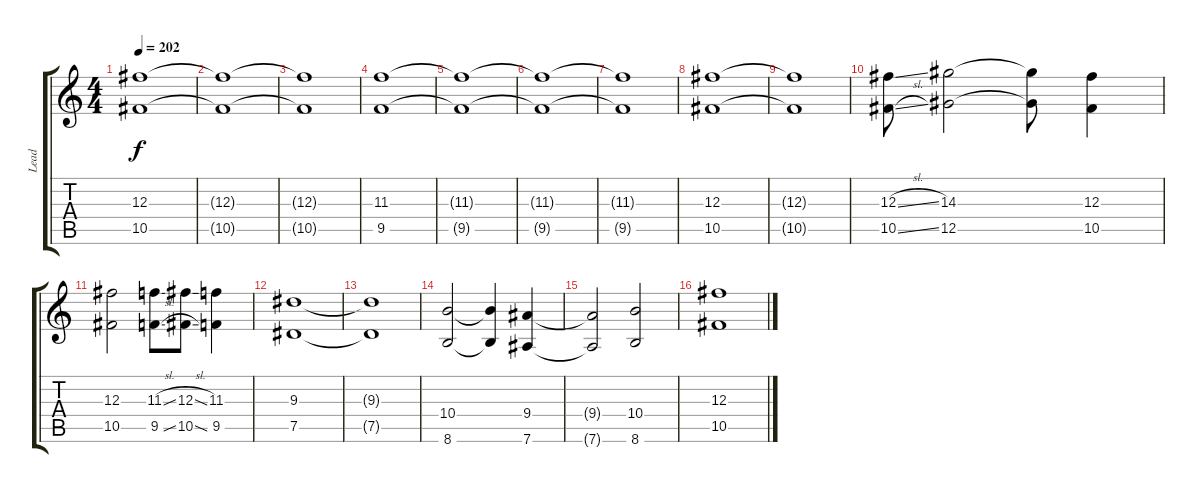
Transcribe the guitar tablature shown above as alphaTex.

\track ("Lead" "Lead") {instrument distortionguitar}
\staff {score tabs}
\tuning (Eb4 Bb3 Gb3 Db3 Ab2 Eb2) {hide}
\ts (4 4)
\tempo 202
\clef g2
\ks c
(12.3{t} 10.5{t}).1{dy f} |
(12.3{t} 10.5{t}).1 |
(12.3{t} 10.5{t}).1 |
(11.3 9.5).1 |
(11.3{t} 9.5{t}).1 |
(11.3{t} 9.5{t}).1 |
(11.3{t} 9.5{t}).1 |
(12.3 10.5).1 |
(12.3{t} 10.5{t}).1 |
(12.3{sl} 10.5{sl}).8 (14.3 12.5).2 (14.3{t} 12.5{t}).8 (12.3 10.5).4 |
(12.3 10.5).2 (11.3{sl} 9.5{sl}).8 (12.3{sl} 10.5{sl}).8 (11.3 9.5).4 |
(9.3 7.5).1 |
(9.3{t} 7.5{t}).1 |
(10.4 8.6).2 (10.4{t} 8.6{t}).4 (9.4 7.6).4 |
(9.4{t} 7.6{t}).2 (10.4 8.6).2 |
(12.3 10.5).1
